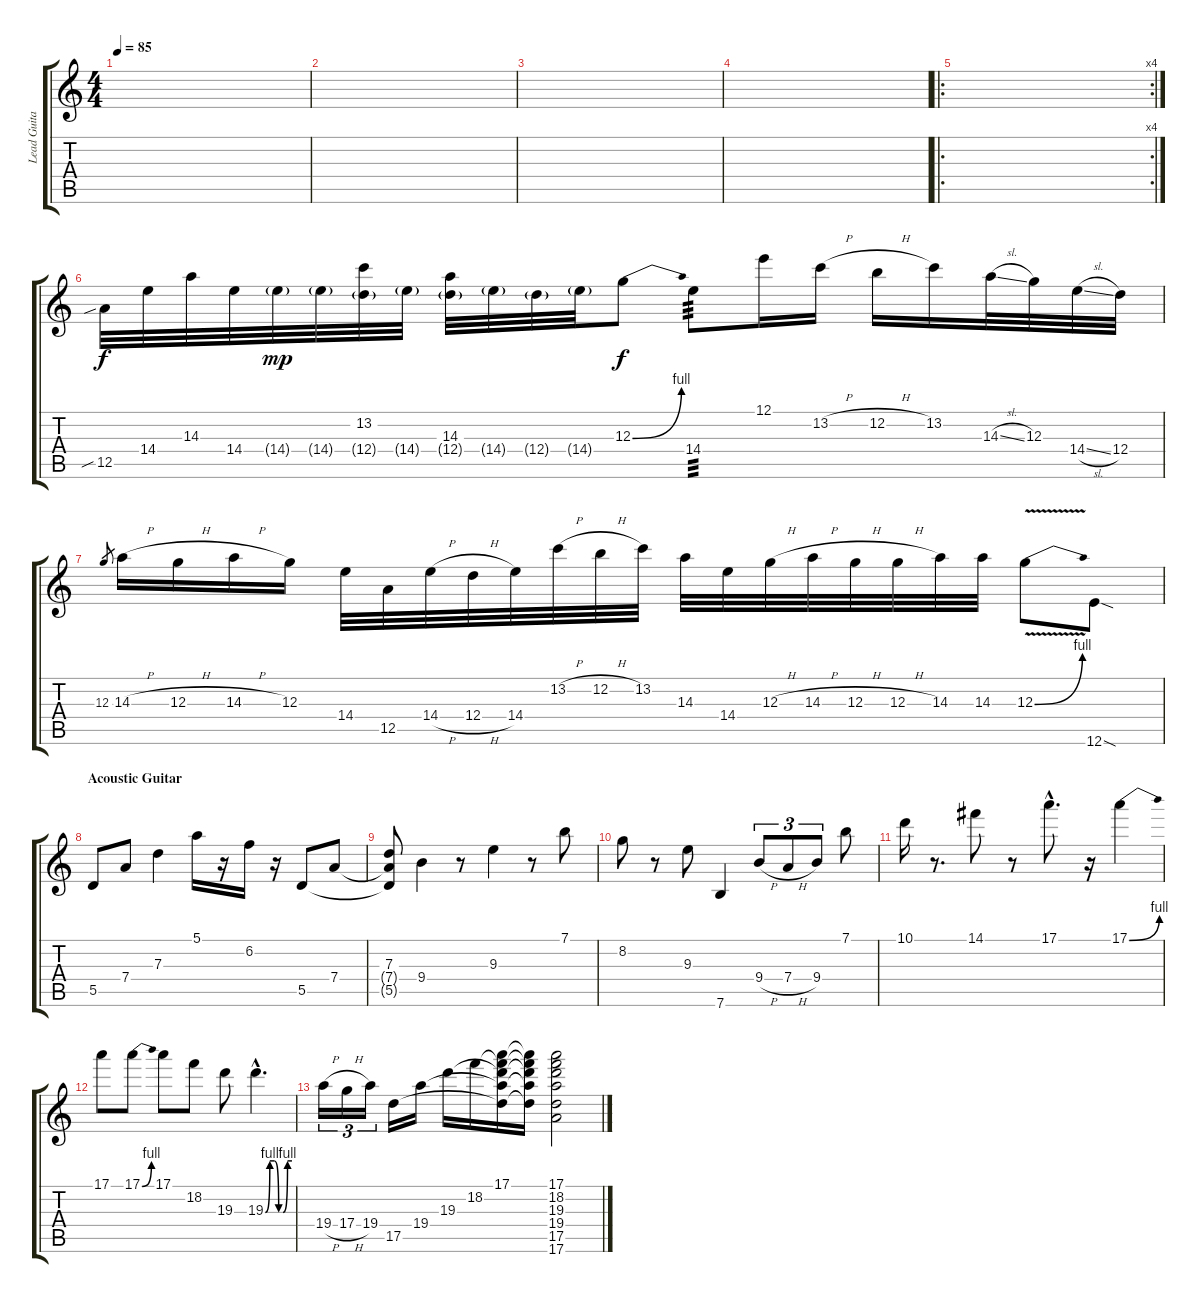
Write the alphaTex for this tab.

\track ("Lead Guitar" "Lead Guita") {instrument overdrivenguitar}
\staff {score tabs}
\tuning (E4 B3 G3 D3 A2 E2) {hide}
\ts (4 4)
\tempo 85
\clef g2
\ks c
|
|
|
|
\ro
\rc 4
|
12.5{sib}.32 14.4.32 14.3.32 14.4.32 14.4{g}.32{dy mp} 14.4{g}.32 (13.2 12.4{g}).32 14.4{g}.32 (14.3 12.4{g}).32 14.4{g}.32 12.4{g}.32 14.4{g}.32 12.3{be (bend 0 0 60 4)}.8{dy f} 14.4.8{tp 3} 12.1.16 13.2{h}.16 12.2{h}.16 13.2.16 14.3{sl}.32 12.3.32 14.4{sl}.32 12.4.32 |
12.3.8{gr} 14.3{h}.16 12.3{h}.16 14.3{h}.16 12.3.16 14.4.32 12.5.32 14.4{h}.32 12.4{h}.32 14.4.32 13.2{h}.32 12.2{h}.32 13.2.32 14.3.32 14.4.32 12.3{h}.32 14.3{h}.32 12.3{h}.32 12.3{h}.32 14.3.32 14.3.32 12.3{be (bend 0 0 60 4) v}.8 12.6{sod}.8 |
\section ("" "Acoustic Guitar")
5.5.8{volume 16 instrument acousticguitarsteel} 7.4.8 7.3.4 5.1.16 r.16 6.2.16 r.16 5.5.8 7.4.8 |
(7.3 7.4{t} 5.5{t}).8 9.4.4 r.8 9.3.4 r.8 7.1.8 |
8.2.8 r.8 9.3.8 7.6.4 9.4{h}.8{tu (3 2)} 7.4{h}.8{tu (3 2)} 9.4.8{tu (3 2)} 7.1.8 |
10.1.16 r.8{d} 14.1.8 r.8 17.1{hac}.8{d} r.16 17.1{be (bend 0 0 60 4)}.4 |
17.1.8 17.1{be (bend 0 0 60 4)}.8 17.1.8 18.2.8 19.3.8 19.3{be (custom 0 0 10 4 20 4 30 0 40 0 50 4 60 4) hac}.4{d} |
19.4{h}.16{tu (3 2)} 17.4{h}.16{tu (3 2)} 19.4.16{tu (3 2)} 17.5.16 19.4.16 19.3.16 18.2.16 (17.1 18.2{t} 19.3{t} 19.4{t} 17.5{t}).16 (17.1{t} 18.2{t} 19.3{t} 19.4{t} 17.5{t}).16 (17.1 18.2 19.3 19.4 17.5 17.6).2
